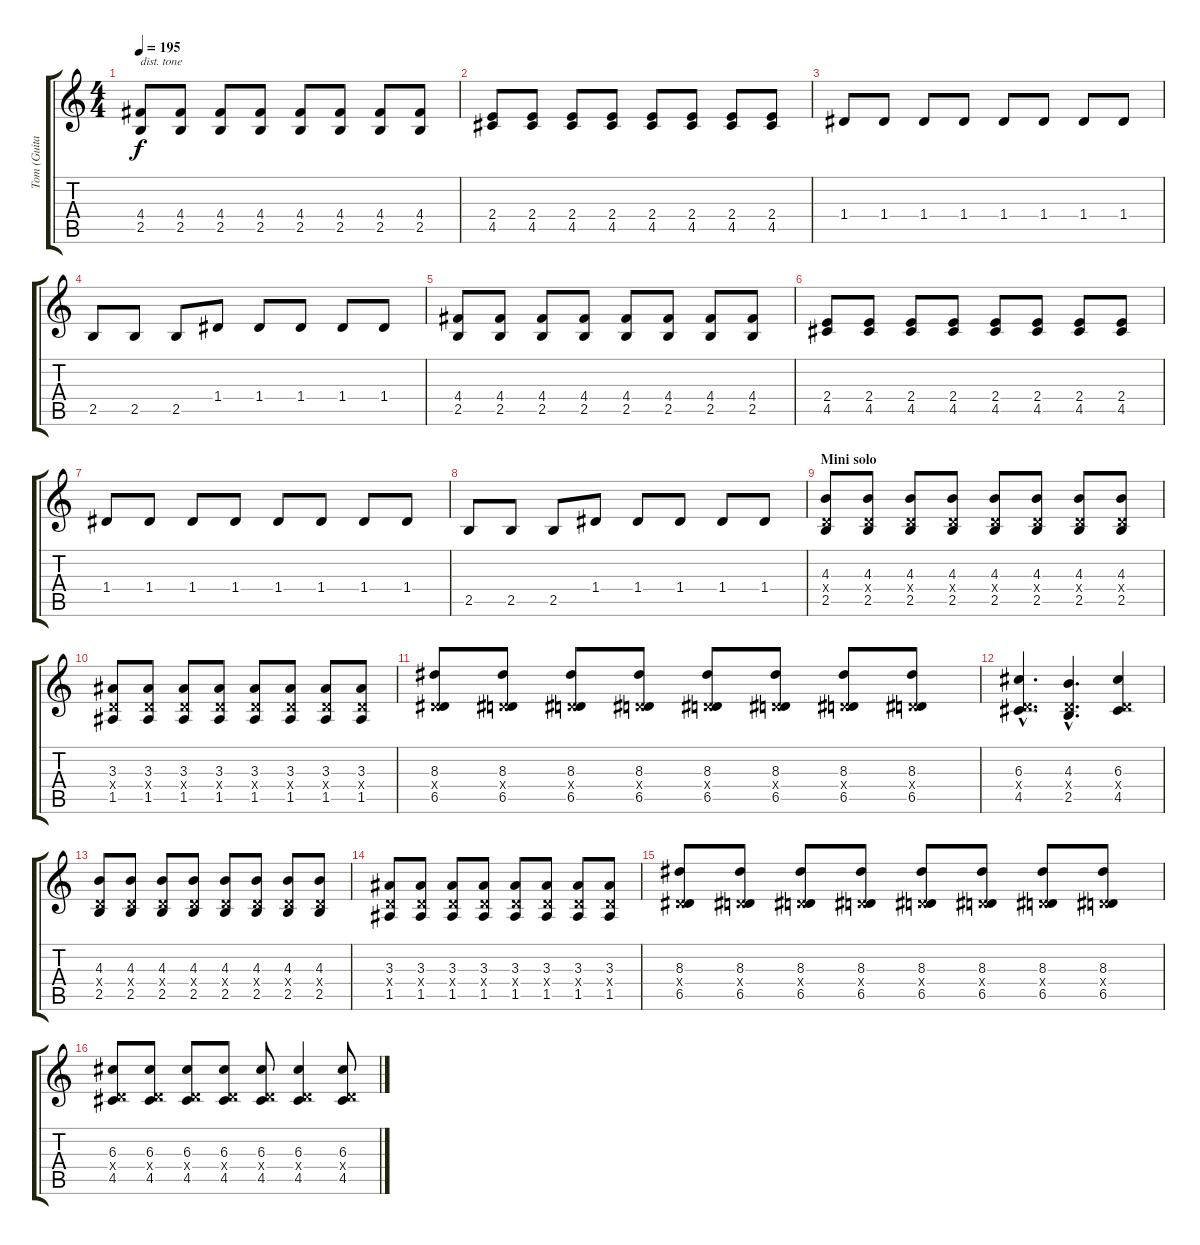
\track ("Tom (Guitar 1)" "Tom (Guita") {instrument distortionguitar}
\staff {score tabs}
\tuning (E4 B3 G3 D3 A2 E2) {hide}
\ts (4 4)
\tempo 195
\clef g2
\ks c
(4.4 2.5).8{txt "dist. tone" dy f instrument distortionguitar} (4.4 2.5).8 (4.4 2.5).8 (4.4 2.5).8 (4.4 2.5).8 (4.4 2.5).8 (4.4 2.5).8 (4.4 2.5).8 |
(2.4 4.5).8 (2.4 4.5).8 (2.4 4.5).8 (2.4 4.5).8 (2.4 4.5).8 (2.4 4.5).8 (2.4 4.5).8 (2.4 4.5).8 |
1.4.8 1.4.8 1.4.8 1.4.8 1.4.8 1.4.8 1.4.8 1.4.8 |
2.5.8 2.5.8 2.5.8 1.4.8 1.4.8 1.4.8 1.4.8 1.4.8 |
(4.4 2.5).8 (4.4 2.5).8 (4.4 2.5).8 (4.4 2.5).8 (4.4 2.5).8 (4.4 2.5).8 (4.4 2.5).8 (4.4 2.5).8 |
(2.4 4.5).8 (2.4 4.5).8 (2.4 4.5).8 (2.4 4.5).8 (2.4 4.5).8 (2.4 4.5).8 (2.4 4.5).8 (2.4 4.5).8 |
1.4.8 1.4.8 1.4.8 1.4.8 1.4.8 1.4.8 1.4.8 1.4.8 |
2.5.8 2.5.8 2.5.8 1.4.8 1.4.8 1.4.8 1.4.8 1.4.8 |
\section ("" "Mini solo")
(4.3 0.4{x} 2.5).8 (4.3 0.4{x} 2.5).8 (4.3 0.4{x} 2.5).8 (4.3 0.4{x} 2.5).8 (4.3 0.4{x} 2.5).8 (4.3 0.4{x} 2.5).8 (4.3 0.4{x} 2.5).8 (4.3 0.4{x} 2.5).8 |
(3.3 0.4{x} 1.5).8 (3.3 0.4{x} 1.5).8 (3.3 0.4{x} 1.5).8 (3.3 0.4{x} 1.5).8 (3.3 0.4{x} 1.5).8 (3.3 0.4{x} 1.5).8 (3.3 0.4{x} 1.5).8 (3.3 0.4{x} 1.5).8 |
(8.3 0.4{x} 6.5).8 (8.3 0.4{x} 6.5).8 (8.3 0.4{x} 6.5).8 (8.3 0.4{x} 6.5).8 (8.3 0.4{x} 6.5).8 (8.3 0.4{x} 6.5).8 (8.3 0.4{x} 6.5).8 (8.3 0.4{x} 6.5).8 |
(6.3{hac} 0.4{hac x} 4.5{hac}).4{d} (4.3{hac} 0.4{hac x} 2.5{hac}).4{d} (6.3 0.4{x} 4.5).4 |
(4.3 0.4{x} 2.5).8 (4.3 0.4{x} 2.5).8 (4.3 0.4{x} 2.5).8 (4.3 0.4{x} 2.5).8 (4.3 0.4{x} 2.5).8 (4.3 0.4{x} 2.5).8 (4.3 0.4{x} 2.5).8 (4.3 0.4{x} 2.5).8 |
(3.3 0.4{x} 1.5).8 (3.3 0.4{x} 1.5).8 (3.3 0.4{x} 1.5).8 (3.3 0.4{x} 1.5).8 (3.3 0.4{x} 1.5).8 (3.3 0.4{x} 1.5).8 (3.3 0.4{x} 1.5).8 (3.3 0.4{x} 1.5).8 |
(8.3 0.4{x} 6.5).8 (8.3 0.4{x} 6.5).8 (8.3 0.4{x} 6.5).8 (8.3 0.4{x} 6.5).8 (8.3 0.4{x} 6.5).8 (8.3 0.4{x} 6.5).8 (8.3 0.4{x} 6.5).8 (8.3 0.4{x} 6.5).8 |
(6.3 0.4{x} 4.5).8 (6.3 0.4{x} 4.5).8 (6.3 0.4{x} 4.5).8 (6.3 0.4{x} 4.5).8 (6.3 0.4{x} 4.5).8 (6.3 0.4{x} 4.5).4 (6.3 0.4{x} 4.5).8
